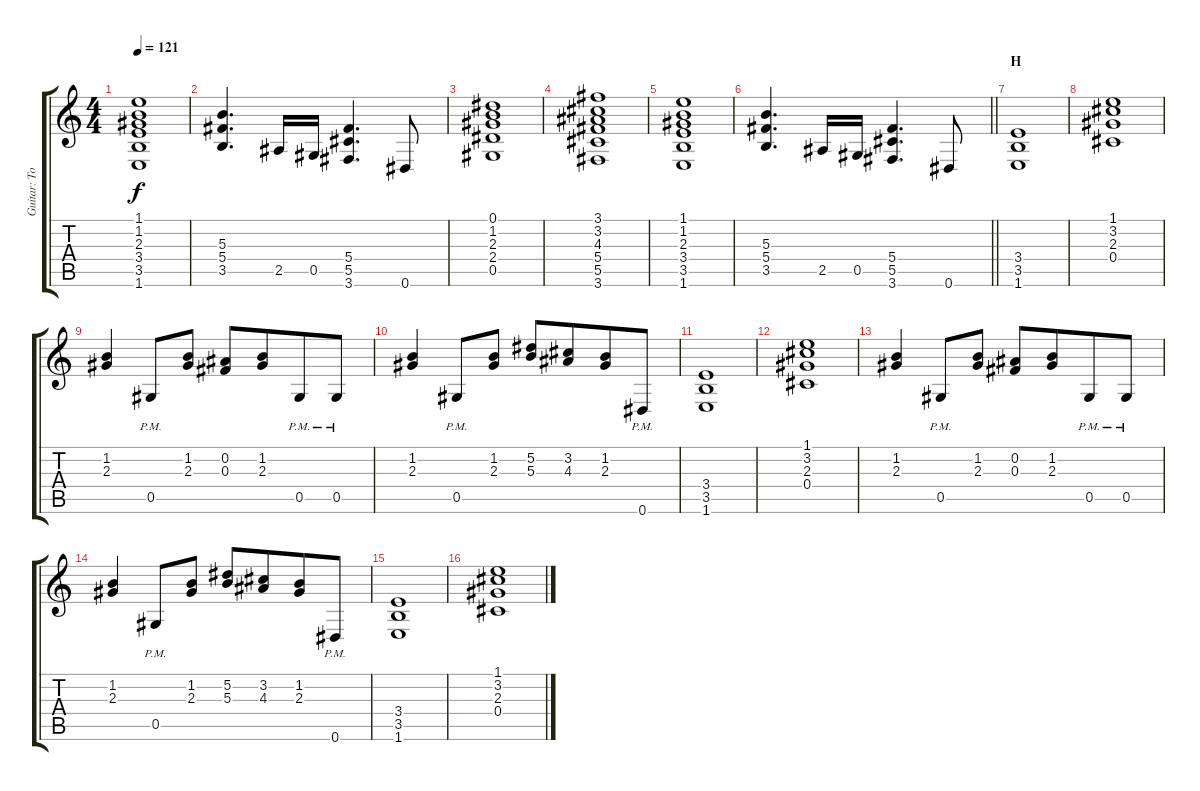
\track ("Guitar: Tony" "Guitar: To") {instrument distortionguitar}
\staff {score tabs}
\tuning (Eb4 Bb3 Gb3 Db3 Ab2 Eb2) {hide}
\ts (4 4)
\tempo 121
\clef g2
\ks c
(1.1 1.2 2.3 3.4 3.5 1.6).1{dy f} |
(5.3 5.4 3.5).4{d} 2.5.16 0.5.16 (5.4 5.5 3.6).4{d} 0.6.8 |
(0.1 1.2 2.3 2.4 0.5).1 |
(3.1 3.2 4.3 5.4 5.5 3.6).1 |
(1.1 1.2 2.3 3.4 3.5 1.6).1 |
\barLineRight lightlight
(5.3 5.4 3.5).4{d} 2.5.16 0.5.16 (5.4 5.5 3.6).4{d} 0.6.8 |
\section ("" "H")
(3.4 3.5 1.6).1 |
(1.1 3.2 2.3 0.4).1 |
(1.2 2.3).4 0.5{pm}.8 (1.2 2.3).8 (0.2 0.3).8 (1.2 2.3).8{beam merge} 0.5{pm}.8 0.5{pm}.8 |
(1.2 2.3).4 0.5{pm}.8 (1.2 2.3).8 (5.2 5.3).8 (3.2 4.3).8{beam merge} (1.2 2.3).8 0.6{pm}.8 |
(3.4 3.5 1.6).1 |
(1.1 3.2 2.3 0.4).1 |
(1.2 2.3).4 0.5{pm}.8 (1.2 2.3).8 (0.2 0.3).8 (1.2 2.3).8{beam merge} 0.5{pm}.8 0.5{pm}.8 |
(1.2 2.3).4 0.5{pm}.8 (1.2 2.3).8 (5.2 5.3).8 (3.2 4.3).8{beam merge} (1.2 2.3).8 0.6{pm}.8 |
(3.4 3.5 1.6).1 |
(1.1 3.2 2.3 0.4).1
